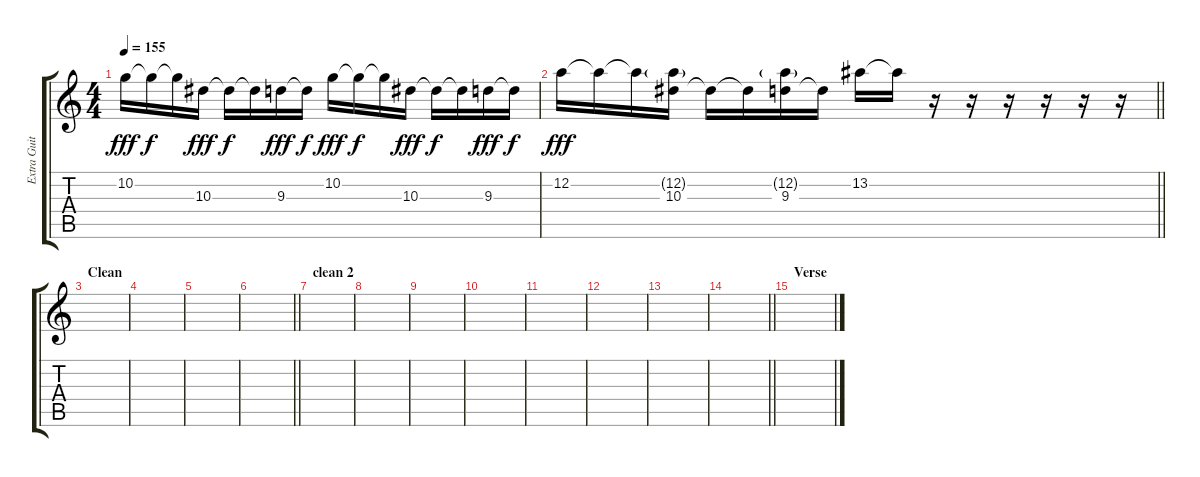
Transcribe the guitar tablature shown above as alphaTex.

\track ("Extra Guitar" "Extra Guit") {instrument distortionguitar}
\staff {score tabs}
\tuning (D4 A3 F3 C3 G2 C2) {hide}
\ts (4 4)
\tempo 155
\clef g2
\ks c
10.2.16{dy fff} 10.2{t}.16{dy f} 10.2{t}.16 10.3.16{dy fff} 10.3{t}.16{dy f} 10.3{t}.16 9.3.16{dy fff} 9.3{t}.16{dy f} 10.2.16{dy fff} 10.2{t}.16{dy f} 10.2{t}.16 10.3.16{dy fff} 10.3{t}.16{dy f} 10.3{t}.16 9.3.16{dy fff} 9.3{t}.16{dy f} |
\barLineRight lightlight
12.2.16{dy fff} 12.2{t}.16 12.2{t}.16 (12.2{g} 10.3).16 10.3{t}.16 10.3{t}.16 (12.2{g} 9.3).16 9.3{t}.16 13.2.16 13.2{t}.16 r.16 r.16 r.16 r.16 r.16 r.16 |
\section ("" "Clean")
|
|
|
\barLineRight lightlight
|
\section ("" "clean 2")
|
|
|
|
|
|
|
\barLineRight lightlight
|
\section ("" "Verse")
